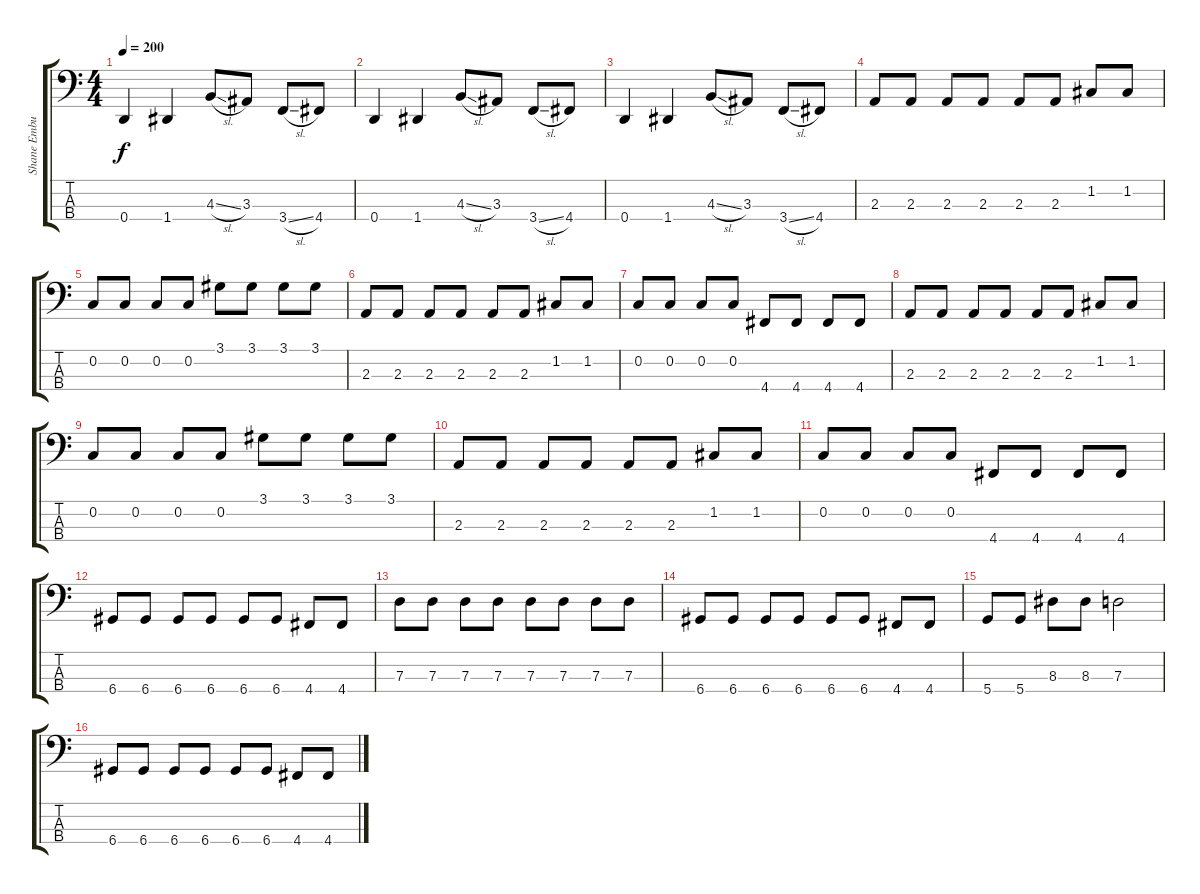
\track ("Shane Embury" "Shane Embu") {instrument electricbasspick}
\staff {score tabs}
\tuning (F2 C2 G1 D1) {hide}
\ts (4 4)
\tempo 200
\clef f4
\ks c
0.4.4{dy f} 1.4.4 4.3{sl}.8 3.3.8 3.4{sl}.8 4.4.8 |
0.4.4 1.4.4 4.3{sl}.8 3.3.8 3.4{sl}.8 4.4.8 |
0.4.4 1.4.4 4.3{sl}.8 3.3.8 3.4{sl}.8 4.4.8 |
2.3.8 2.3.8 2.3.8 2.3.8 2.3.8 2.3.8 1.2.8 1.2.8 |
0.2.8 0.2.8 0.2.8 0.2.8 3.1.8 3.1.8 3.1.8 3.1.8 |
2.3.8 2.3.8 2.3.8 2.3.8 2.3.8 2.3.8 1.2.8 1.2.8 |
0.2.8 0.2.8 0.2.8 0.2.8 4.4.8 4.4.8 4.4.8 4.4.8 |
2.3.8 2.3.8 2.3.8 2.3.8 2.3.8 2.3.8 1.2.8 1.2.8 |
0.2.8 0.2.8 0.2.8 0.2.8 3.1.8 3.1.8 3.1.8 3.1.8 |
2.3.8 2.3.8 2.3.8 2.3.8 2.3.8 2.3.8 1.2.8 1.2.8 |
0.2.8 0.2.8 0.2.8 0.2.8 4.4.8 4.4.8 4.4.8 4.4.8 |
6.4.8 6.4.8 6.4.8 6.4.8 6.4.8 6.4.8 4.4.8 4.4.8 |
7.3.8 7.3.8 7.3.8 7.3.8 7.3.8 7.3.8 7.3.8 7.3.8 |
6.4.8 6.4.8 6.4.8 6.4.8 6.4.8 6.4.8 4.4.8 4.4.8 |
5.4.8 5.4.8 8.3.8 8.3.8 7.3.2 |
6.4.8 6.4.8 6.4.8 6.4.8 6.4.8 6.4.8 4.4.8 4.4.8
